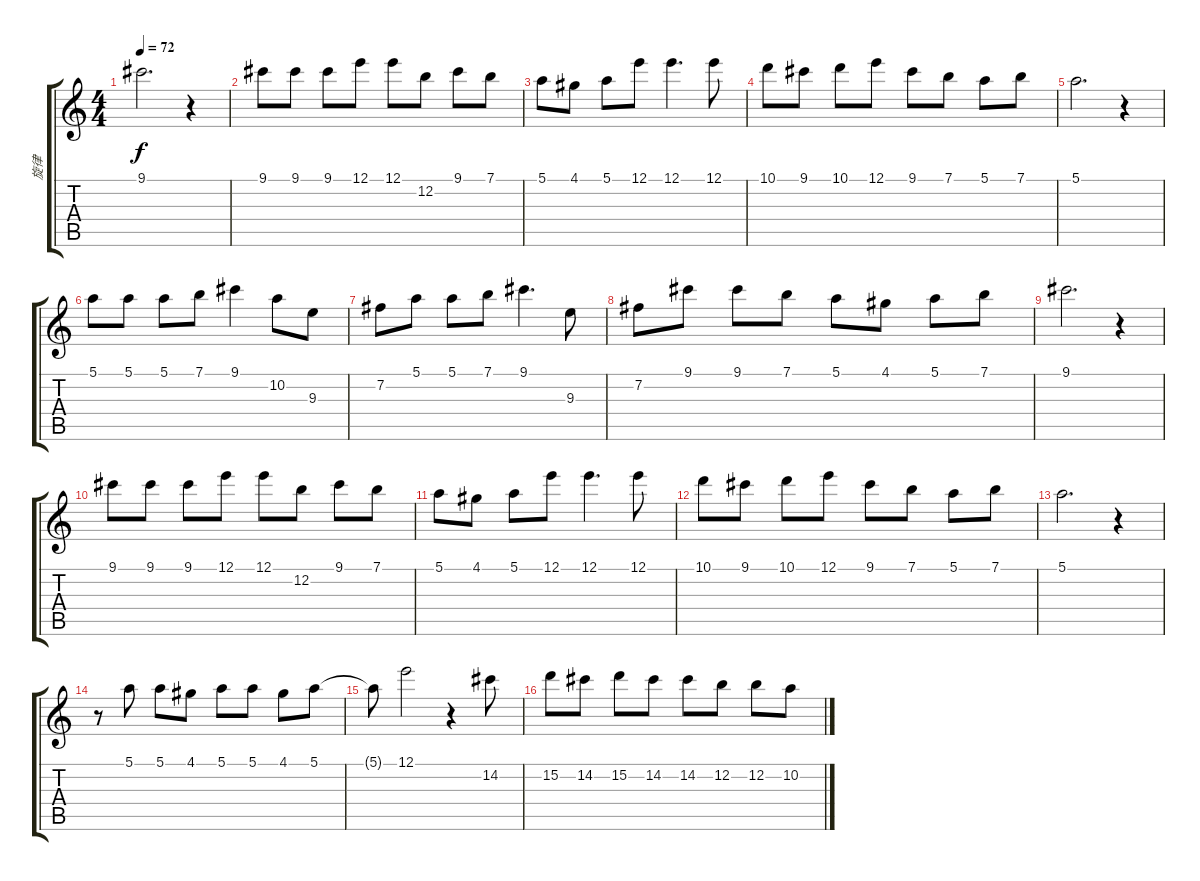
\track ("旋律" "旋律") {instrument distortionguitar}
\staff {score tabs}
\tuning (E4 B3 G3 D3 A2 E2) {hide}
\ts (4 4)
\tempo 72
\clef g2
\ks c
9.1.2{d dy f} r.4 |
9.1.8 9.1.8 9.1.8 12.1.8 12.1.8 12.2.8 9.1.8 7.1.8 |
5.1.8 4.1.8 5.1.8 12.1.8 12.1.4{d} 12.1.8 |
10.1.8 9.1.8 10.1.8 12.1.8 9.1.8 7.1.8 5.1.8 7.1.8 |
5.1.2{d} r.4 |
5.1.8 5.1.8 5.1.8 7.1.8 9.1.4 10.2.8 9.3.8 |
7.2.8 5.1.8 5.1.8 7.1.8 9.1.4{d} 9.3.8 |
7.2.8 9.1.8 9.1.8 7.1.8 5.1.8 4.1.8 5.1.8 7.1.8 |
9.1.2{d} r.4 |
9.1.8 9.1.8 9.1.8 12.1.8 12.1.8 12.2.8 9.1.8 7.1.8 |
5.1.8 4.1.8 5.1.8 12.1.8 12.1.4{d} 12.1.8 |
10.1.8 9.1.8 10.1.8 12.1.8 9.1.8 7.1.8 5.1.8 7.1.8 |
5.1.2{d} r.4 |
r.8 5.1.8 5.1.8 4.1.8 5.1.8 5.1.8 4.1.8 5.1.8 |
5.1{t}.8 12.1.2 r.4 14.2.8 |
15.2.8 14.2.8 15.2.8 14.2.8 14.2.8 12.2.8 12.2.8 10.2.8
